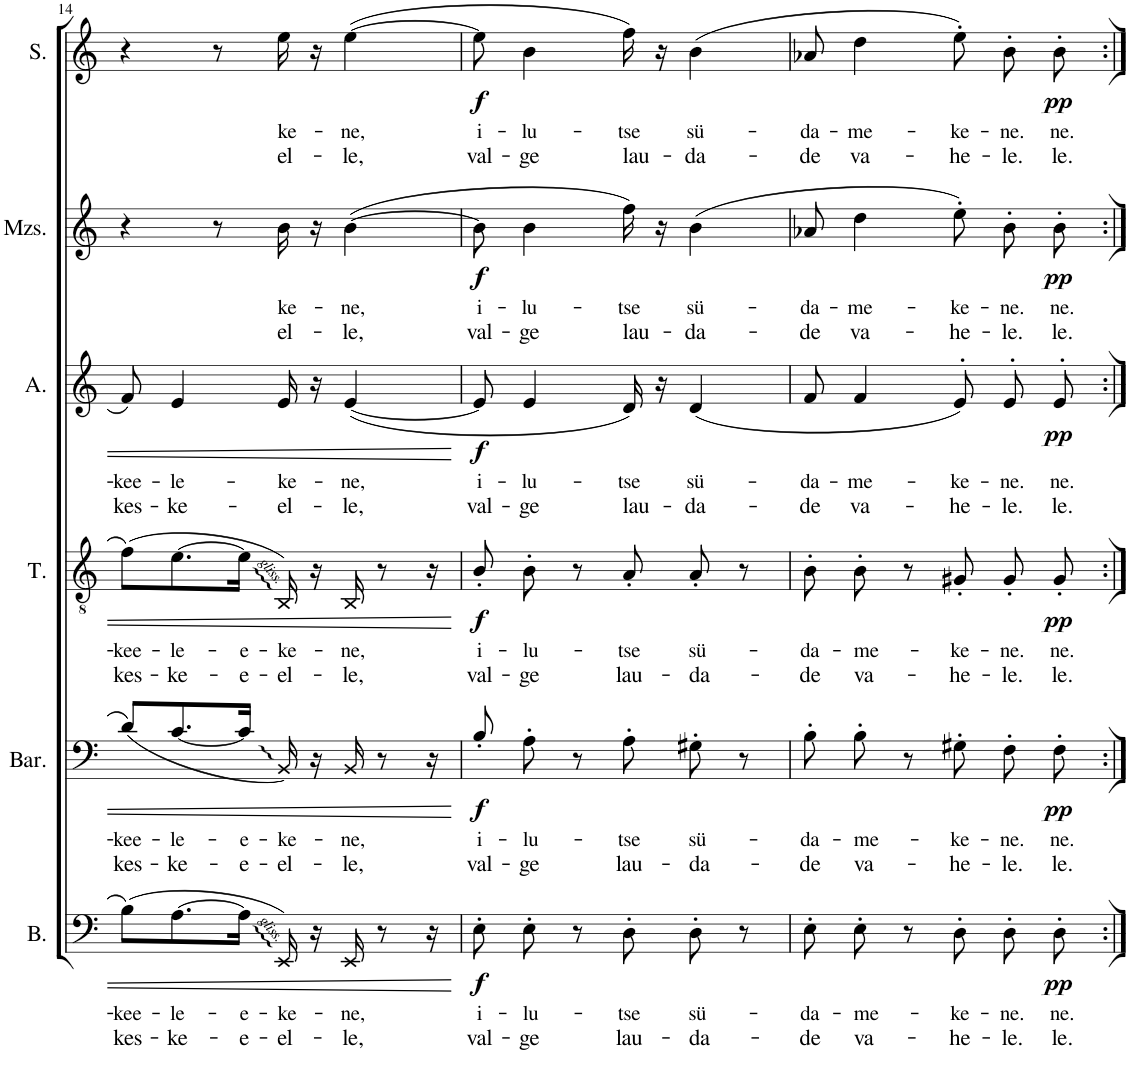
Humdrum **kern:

**kern	**text	**text	**dynam	**kern	**text	**text	**dynam	**kern	**text	**text	**dynam	**kern	**text	**text	**dynam	**kern	**text	**text	**dynam	**kern	**text	**text	**dynam
*part6	*part6	*part6	*part6	*part5	*part5	*part5	*part5	*part4	*part4	*part4	*part4	*part3	*part3	*part3	*part3	*part2	*part2	*part2	*part2	*part1	*part1	*part1	*part1
*staff6	*staff6	*staff6	*staff6	*staff5	*staff5	*staff5	*staff5	*staff4	*staff4	*staff4	*staff4	*staff3	*staff3	*staff3	*staff3	*staff2	*staff2	*staff2	*staff2	*staff1	*staff1	*staff1	*staff1
*I"Bass	*	*	*	*I"Baritone	*	*	*	*I"Tenor	*	*	*	*I"Alto	*	*	*	*I"Mezzo-soprano	*	*	*	*I"Soprano	*	*	*
*I'B.	*	*	*	*I'Bar.	*	*	*	*I'T.	*	*	*	*I'A.	*	*	*	*I'Mzs.	*	*	*	*I'S.	*	*	*
!!LO:PB:g=z
*clefF4	*	*	*	*clefF4	*	*	*	*clefGv2	*	*	*	*clefG2	*	*	*	*clefG2	*	*	*	*clefG2	*	*	*
*k[]	*	*	*	*k[]	*	*	*	*k[]	*	*	*	*k[]	*	*	*	*k[]	*	*	*	*k[]	*	*	*
*M6/8	*	*	*	*M6/8	*	*	*	*M6/8	*	*	*	*M6/8	*	*	*	*M6/8	*	*	*	*M6/8	*	*	*
=14	=14	=14	=14	=14	=14	=14	=14	=14	=14	=14	=14	=14	=14	=14	=14	=14	=14	=14	=14	=14	=14	=14	=14
!	!LO:LY:b	!LO:LY:b	!	!	!LO:LY:b	!LO:LY:b	!	!	!LO:LY:b	!LO:LY:b	!	!	!LO:LY:b	!LO:LY:b	!	!	!	!	!	!	!	!	!
(8B\L	-kee-	kes-	.	(8d/L	-kee-	kes-	.	(8f\L	-kee-	kes-	.	8f/	-kee-	kes-	.	4r	.	.	.	4r	.	.	.
!	!LO:LY:b	!LO:LY:b	!	!	!LO:LY:b	!LO:LY:b	!	!	!LO:LY:b	!LO:LY:b	!	!	!LO:LY:b	!LO:LY:b	!	!	!	!	!	!	!	!	!
[8.A\	-le-	-ke-	.	[8.c/	-le-	-ke-	.	[8.e\	-le-	-ke-	.	4e/	-le-	-ke-	.	.	.	.	.	.	.	.	.
.	.	.	.	.	.	.	.	.	.	.	.	.	.	.	.	8r	.	.	.	8r	.	.	.
!	!LO:LY:b	!LO:LY:b	!	!	!LO:LY:b	!LO:LY:b	!	!	!LO:LY:b	!LO:LY:b	!	!	!	!	!	!	!	!	!	!	!	!	!
16A\Jk]	-e-	-e-	.	16c/Jk]	-e-	-e-	.	16e\Jk]	-e-	-e-	.	.	.	.	.	.	.	.	.	.	.	.	.
!	!LO:LY:b	!LO:LY:b	!	!	!LO:LY:b	!LO:LY:b	!	!	!LO:LY:b	!LO:LY:b	!	!	!LO:LY:b	!LO:LY:b	!	!	!LO:LY:b	!LO:LY:b	!	!	!LO:LY:b	!LO:LY:b	!
16EE/)	-ke-	-el-	.	16BB/)	-ke-	-el-	.	16BB/)	-ke-	-el-	.	16e/	-ke-	-el-	.	16b\	-ke-	-el-	.	16ee\	-ke-	-el-	.
16r	.	.	.	16r	.	.	.	16r	.	.	.	16r	.	.	.	16r	.	.	.	16r	.	.	.
!	!LO:LY:b	!LO:LY:b	!	!	!LO:LY:b	!LO:LY:b	!	!	!LO:LY:b	!LO:LY:b	!	!	!LO:LY:b	!LO:LY:b	!	!	!LO:LY:b	!LO:LY:b	!	!	!LO:LY:b	!LO:LY:b	!
16EE/	-ne,	-le,	.	16BB/	-ne,	-le,	.	16BB/	-ne,	-le,	.	([4e/	-ne,	-le,	.	([4b\	-ne,	-le,	.	([4ee\	-ne,	-le,	.
8r	.	.	.	8r	.	.	.	8r	.	.	.	.	.	.	.	.	.	.	.	.	.	.	.
16r	.	.	.	16r	.	.	.	16r	.	.	.	.	.	.	.	.	.	.	.	.	.	.	.
=15	=15	=15	=15	=15	=15	=15	=15	=15	=15	=15	=15	=15	=15	=15	=15	=15	=15	=15	=15	=15	=15	=15	=15
!	!LO:LY:b	!LO:LY:b	!LO:DY:b	!	!LO:LY:b	!LO:LY:b	!LO:DY:b	!	!LO:LY:b	!LO:LY:b	!LO:DY:b	!	!LO:LY:b	!LO:LY:b	!LO:DY:b	!	!LO:LY:b	!LO:LY:b	!LO:DY:b	!	!LO:LY:b	!LO:LY:b	!LO:DY:b
8E'\	i-	val-	f	8B'/	i-	val-	f	8B'/	i-	val-	f	8e/]	i-	val-	f	8b\]	i-	val-	f	8ee\]	i-	val-	f
!	!LO:LY:b	!LO:LY:b	!	!	!LO:LY:b	!LO:LY:b	!	!	!LO:LY:b	!LO:LY:b	!	!	!LO:LY:b	!LO:LY:b	!	!	!LO:LY:b	!LO:LY:b	!	!	!LO:LY:b	!LO:LY:b	!
8E'\	-lu-	-ge	.	8A'\	-lu-	-ge	.	8B'\	-lu-	-ge	.	4e/	-lu-	-ge	.	4b\	-lu-	-ge	.	4b\	-lu-	-ge	.
8r	.	.	.	8r	.	.	.	8r	.	.	.	.	.	.	.	.	.	.	.	.	.	.	.
!	!LO:LY:b	!LO:LY:b	!	!	!LO:LY:b	!LO:LY:b	!	!	!LO:LY:b	!LO:LY:b	!	!	!LO:LY:b	!LO:LY:b	!	!	!LO:LY:b	!LO:LY:b	!	!	!LO:LY:b	!LO:LY:b	!
8D'\	-tse	lau-	.	8A'\	-tse	lau-	.	8A'/	-tse	lau-	.	16d/)	-tse	lau-	.	16ff\)	-tse	lau-	.	16ff\)	-tse	lau-	.
.	.	.	.	.	.	.	.	.	.	.	.	16r	.	.	.	16r	.	.	.	16r	.	.	.
!	!LO:LY:b	!LO:LY:b	!	!	!LO:LY:b	!LO:LY:b	!	!	!LO:LY:b	!LO:LY:b	!	!	!LO:LY:b	!LO:LY:b	!	!	!LO:LY:b	!LO:LY:b	!	!	!LO:LY:b	!LO:LY:b	!
8D'\	sü-	-da-	.	8G#X'\	sü-	-da-	.	8A'/	sü-	-da-	.	(4d/	sü-	-da-	.	(4b\	sü-	-da-	.	(4b\	sü-	-da-	.
8r	.	.	.	8r	.	.	.	8r	.	.	.	.	.	.	.	.	.	.	.	.	.	.	.
=16	=16	=16	=16	=16	=16	=16	=16	=16	=16	=16	=16	=16	=16	=16	=16	=16	=16	=16	=16	=16	=16	=16	=16
!	!LO:LY:b	!LO:LY:b	!	!	!LO:LY:b	!LO:LY:b	!	!	!LO:LY:b	!LO:LY:b	!	!	!LO:LY:b	!LO:LY:b	!	!	!LO:LY:b	!LO:LY:b	!	!	!LO:LY:b	!LO:LY:b	!
8E'\	-da-	-de	.	8B'\	-da-	-de	.	8B'\	-da-	-de	.	8f/	-da-	-de	.	8a-X/	-da-	-de	.	8a-X/	-da-	-de	.
!	!LO:LY:b	!LO:LY:b	!	!	!LO:LY:b	!LO:LY:b	!	!	!LO:LY:b	!LO:LY:b	!	!	!LO:LY:b	!LO:LY:b	!	!	!LO:LY:b	!LO:LY:b	!	!	!LO:LY:b	!LO:LY:b	!
8E'\	-me-	va-	.	8B'\	-me-	va-	.	8B'\	-me-	va-	.	4f/	-me-	va-	.	4dd\	-me-	va-	.	4dd\	-me-	va-	.
8r	.	.	.	8r	.	.	.	8r	.	.	.	.	.	.	.	.	.	.	.	.	.	.	.
!	!LO:LY:b	!LO:LY:b	!	!	!LO:LY:b	!LO:LY:b	!	!	!LO:LY:b	!LO:LY:b	!	!	!LO:LY:b	!LO:LY:b	!	!	!LO:LY:b	!LO:LY:b	!	!	!LO:LY:b	!LO:LY:b	!
8D'\	-ke-	-he-	.	8G#X'\	-ke-	-he-	.	8G#X'/	-ke-	-he-	.	8e'>/L)	-ke-	-he-	.	8ee'\L)	-ke-	-he-	.	8ee'\L)	-ke-	-he-	.
!	!LO:LY:b	!LO:LY:b	!	!	!LO:LY:b	!LO:LY:b	!	!	!LO:LY:b	!LO:LY:b	!	!	!LO:LY:b	!LO:LY:b	!	!	!LO:LY:b	!LO:LY:b	!	!	!LO:LY:b	!LO:LY:b	!
8D'\	-ne.	-le.	.	8F'\	-ne.	-le.	.	8G#'/	-ne.	-le.	.	8e'>/	-ne.	-le.	.	8b'\	-ne.	-le.	.	8b'\	-ne.	-le.	.
!	!LO:LY:b	!LO:LY:b	!LO:DY:b	!	!LO:LY:b	!LO:LY:b	!LO:DY:b	!	!LO:LY:b	!LO:LY:b	!LO:DY:b	!	!LO:LY:b	!LO:LY:b	!LO:DY:b	!	!LO:LY:b	!LO:LY:b	!LO:DY:b	!	!LO:LY:b	!LO:LY:b	!LO:DY:b
8D'\	ne.	le.	pp	8F'\	ne.	le.	pp	8G#'/	ne.	le.	pp	8e'>/J	ne.	le.	pp	8b'\J	ne.	le.	pp	8b'\J	ne.	le.	pp
=:|!	=:|!	=:|!	=:|!	=:|!	=:|!	=:|!	=:|!	=:|!	=:|!	=:|!	=:|!	=:|!	=:|!	=:|!	=:|!	=:|!	=:|!	=:|!	=:|!	=:|!	=:|!	=:|!	=:|!
*-	*-	*-	*-	*-	*-	*-	*-	*-	*-	*-	*-	*-	*-	*-	*-	*-	*-	*-	*-	*-	*-	*-	*-
